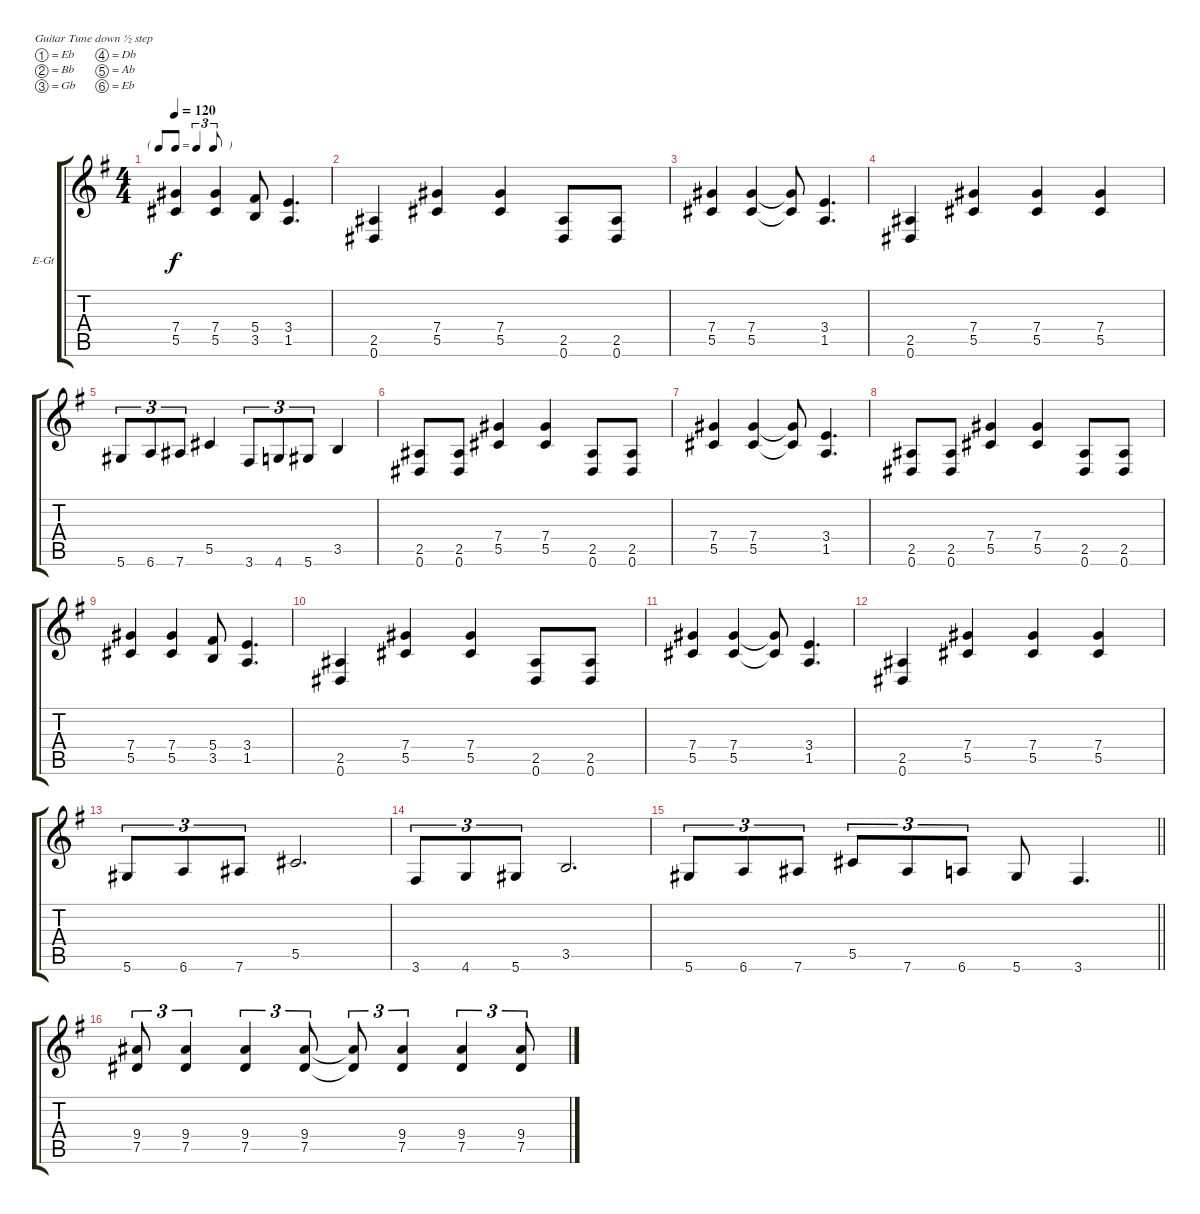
\bracketExtendMode groupsimilarinstruments
\firstSystemTrackNameOrientation horizontal
\otherSystemsTrackNameOrientation horizontal
\track ("G1" "E-Gt") {instrument overdrivenguitar}
\staff {score tabs}
\tuning (Eb4 Bb3 Gb3 Db3 Ab2 Eb2)
\ts (4 4)
\tf triplet8th
\tempo 120
\clef g2
\ks g
(7.4 5.5).4{dy f} (7.4 5.5).4 (5.4 3.5).8 (3.4 1.5).4{d} |
(2.5 0.6).4 (7.4 5.5).4 (7.4 5.5).4 (2.5 0.6).8 (2.5 0.6).8 |
(7.4 5.5).4 (7.4 5.5).4 (7.4{t} 5.5{t}).8 (3.4 1.5).4{d} |
(2.5 0.6).4 (7.4 5.5).4 (7.4 5.5).4 (7.4 5.5).4 |
5.6.8{tu (3 2)} 6.6.8{tu (3 2)} 7.6.8{tu (3 2)} 5.5.4 3.6.8{tu (3 2)} 4.6.8{tu (3 2)} 5.6.8{tu (3 2)} 3.5.4 |
(2.5 0.6).8 (2.5 0.6).8 (7.4 5.5).4 (7.4 5.5).4 (2.5 0.6).8 (2.5 0.6).8 |
(7.4 5.5).4 (7.4 5.5).4 (7.4{t} 5.5{t}).8 (3.4 1.5).4{d} |
(2.5 0.6).8 (2.5 0.6).8 (7.4 5.5).4 (7.4 5.5).4 (2.5 0.6).8 (2.5 0.6).8 |
(7.4 5.5).4 (7.4 5.5).4 (5.4 3.5).8 (3.4 1.5).4{d} |
(2.5 0.6).4 (7.4 5.5).4 (7.4 5.5).4 (2.5 0.6).8 (2.5 0.6).8 |
(7.4 5.5).4 (7.4 5.5).4 (7.4{t} 5.5{t}).8 (3.4 1.5).4{d} |
(2.5 0.6).4 (7.4 5.5).4 (7.4 5.5).4 (7.4 5.5).4 |
5.6.8{tu (3 2)} 6.6.8{tu (3 2)} 7.6.8{tu (3 2)} 5.5.2{d} |
3.6.8{tu (3 2)} 4.6.8{tu (3 2)} 5.6.8{tu (3 2)} 3.5.2{d} |
\barLineRight lightlight
5.6.8{tu (3 2)} 6.6.8{tu (3 2)} 7.6.8{tu (3 2)} 5.5.8{tu (3 2)} 7.6.8{tu (3 2)} 6.6.8{tu (3 2)} 5.6.8 3.6.4{d} |
\section ("" " ")
(9.4 7.5).8{tu (3 2)} (9.4 7.5).4{tu (3 2)} (9.4 7.5).4{tu (3 2)} (9.4 7.5).8{tu (3 2)} (9.4{t} 7.5{t}).8{tu (3 2)} (9.4 7.5).4{tu (3 2)} (9.4 7.5).4{tu (3 2)} (9.4 7.5).8{tu (3 2)}
